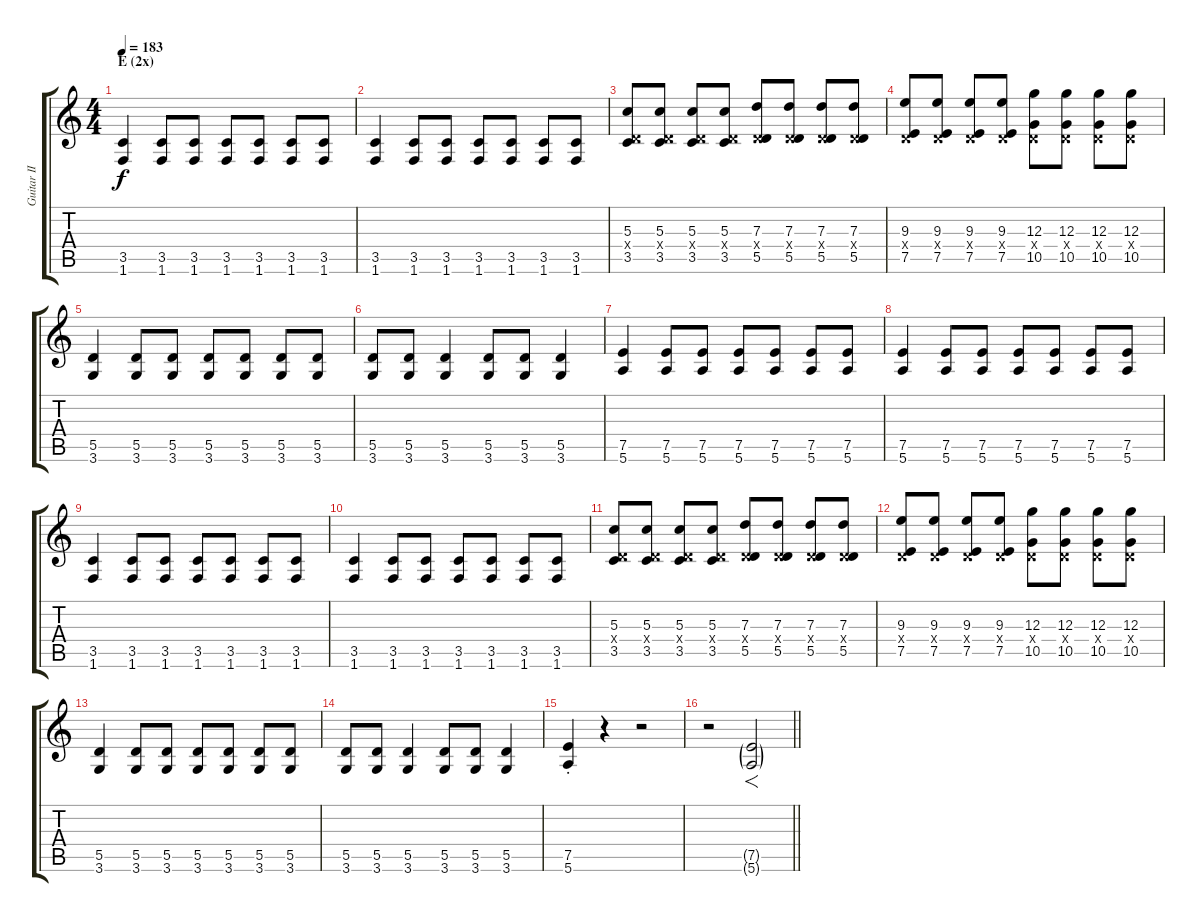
\track ("Guitar II - Kita" "Guitar II ") {instrument overdrivenguitar}
\staff {score tabs}
\tuning (E4 B3 G3 D3 A2 E2) {hide}
\ts (4 4)
\section ("" "E (2x)")
\tempo 183
\clef g2
\ks c
(3.5 1.6).4{dy f} (3.5 1.6).8 (3.5 1.6).8 (3.5 1.6).8 (3.5 1.6).8 (3.5 1.6).8 (3.5 1.6).8 |
(3.5 1.6).4 (3.5 1.6).8 (3.5 1.6).8 (3.5 1.6).8 (3.5 1.6).8 (3.5 1.6).8 (3.5 1.6).8 |
(5.3 0.4{x} 3.5).8 (5.3 0.4{x} 3.5).8 (5.3 0.4{x} 3.5).8 (5.3 0.4{x} 3.5).8 (7.3 0.4{x} 5.5).8 (7.3 0.4{x} 5.5).8 (7.3 0.4{x} 5.5).8 (7.3 0.4{x} 5.5).8 |
(9.3 0.4{x} 7.5).8 (9.3 0.4{x} 7.5).8 (9.3 0.4{x} 7.5).8 (9.3 0.4{x} 7.5).8 (12.3 0.4{x} 10.5).8 (12.3 0.4{x} 10.5).8 (12.3 0.4{x} 10.5).8 (12.3 0.4{x} 10.5).8 |
(5.5 3.6).4 (5.5 3.6).8 (5.5 3.6).8 (5.5 3.6).8 (5.5 3.6).8 (5.5 3.6).8 (5.5 3.6).8 |
(5.5 3.6).8 (5.5 3.6).8 (5.5 3.6).4 (5.5 3.6).8 (5.5 3.6).8 (5.5 3.6).4 |
(7.5 5.6).4 (7.5 5.6).8 (7.5 5.6).8 (7.5 5.6).8 (7.5 5.6).8 (7.5 5.6).8 (7.5 5.6).8 |
(7.5 5.6).4 (7.5 5.6).8 (7.5 5.6).8 (7.5 5.6).8 (7.5 5.6).8 (7.5 5.6).8 (7.5 5.6).8 |
(3.5 1.6).4 (3.5 1.6).8 (3.5 1.6).8 (3.5 1.6).8 (3.5 1.6).8 (3.5 1.6).8 (3.5 1.6).8 |
(3.5 1.6).4 (3.5 1.6).8 (3.5 1.6).8 (3.5 1.6).8 (3.5 1.6).8 (3.5 1.6).8 (3.5 1.6).8 |
(5.3 0.4{x} 3.5).8 (5.3 0.4{x} 3.5).8 (5.3 0.4{x} 3.5).8 (5.3 0.4{x} 3.5).8 (7.3 0.4{x} 5.5).8 (7.3 0.4{x} 5.5).8 (7.3 0.4{x} 5.5).8 (7.3 0.4{x} 5.5).8 |
(9.3 0.4{x} 7.5).8 (9.3 0.4{x} 7.5).8 (9.3 0.4{x} 7.5).8 (9.3 0.4{x} 7.5).8 (12.3 0.4{x} 10.5).8 (12.3 0.4{x} 10.5).8 (12.3 0.4{x} 10.5).8 (12.3 0.4{x} 10.5).8 |
(5.5 3.6).4 (5.5 3.6).8 (5.5 3.6).8 (5.5 3.6).8 (5.5 3.6).8 (5.5 3.6).8 (5.5 3.6).8 |
(5.5 3.6).8 (5.5 3.6).8 (5.5 3.6).4 (5.5 3.6).8 (5.5 3.6).8 (5.5 3.6).4 |
(7.5{st} 5.6{st}).4 r.4 r.2 |
\barLineRight lightlight
r.2 (7.5{g} 5.6{g}).2{f}
